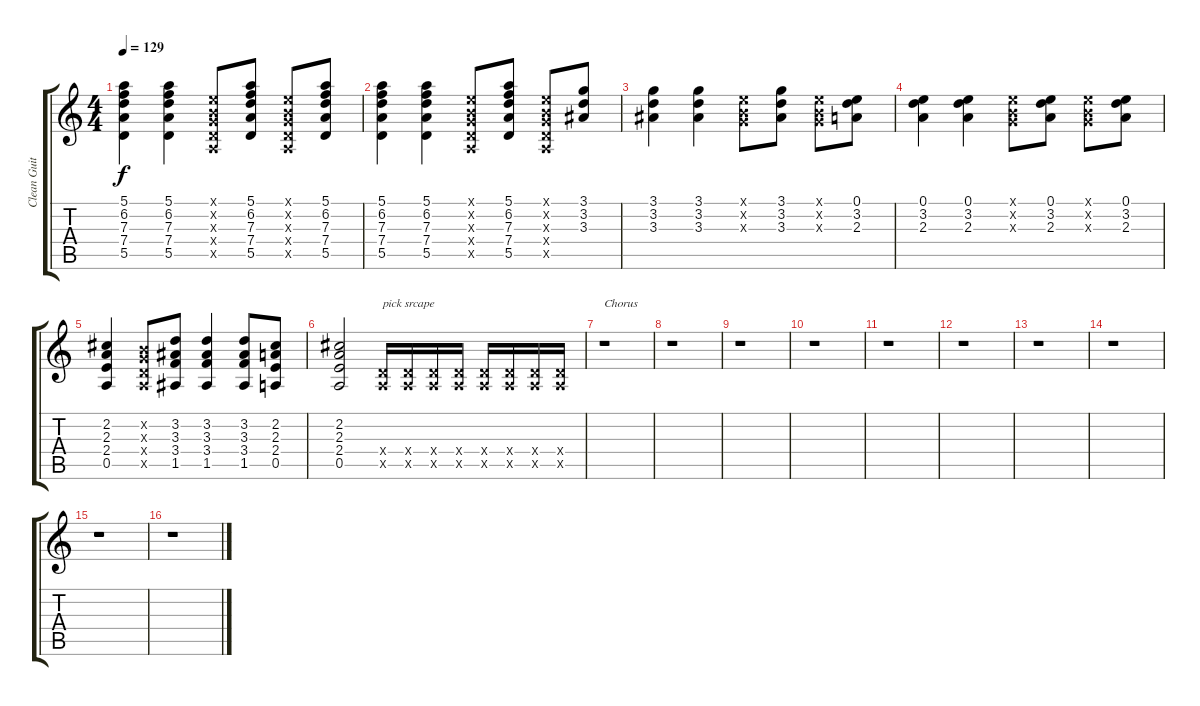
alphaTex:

\track ("Clean Guitar" "Clean Guit") {instrument electricguitarclean}
\staff {score tabs}
\tuning (E4 B3 G3 D3 A2 E2) {hide}
\ts (4 4)
\tempo 129
\clef g2
\ks c
(5.1 6.2 7.3 7.4 5.5).4{dy f} (5.1 6.2 7.3 7.4 5.5).4 (0.1{x} 0.2{x} 0.3{x} 0.4{x} 0.5{x}).8 (5.1 6.2 7.3 7.4 5.5).8 (0.1{x} 0.2{x} 0.3{x} 0.4{x} 0.5{x}).8 (5.1 6.2 7.3 7.4 5.5).8 |
(5.1 6.2 7.3 7.4 5.5).4 (5.1 6.2 7.3 7.4 5.5).4 (0.1{x} 0.2{x} 0.3{x} 0.4{x} 0.5{x}).8 (5.1 6.2 7.3 7.4 5.5).8 (0.1{x} 0.2{x} 0.3{x} 0.4{x} 0.5{x}).8 (3.1 3.2 3.3).8 |
(3.1 3.2 3.3).4 (3.1 3.2 3.3).4 (0.1{x} 0.2{x} 0.3{x}).8 (3.1 3.2 3.3).8 (0.1{x} 0.2{x} 0.3{x}).8 (0.1 3.2 2.3).8 |
(0.1 3.2 2.3).4 (0.1 3.2 2.3).4 (0.1{x} 0.2{x} 0.3{x}).8 (0.1 3.2 2.3).8 (0.1{x} 0.2{x} 0.3{x}).8 (0.1 3.2 2.3).8 |
(2.2 2.3 2.4 0.5).4 (0.2{x} 0.3{x} 0.4{x} 0.5{x}).8 (3.2 3.3 3.4 1.5).8 (3.2 3.3 3.4 1.5).4 (3.2 3.3 3.4 1.5).8 (2.2 2.3 2.4 0.5).8 |
(2.2 2.3 2.4 0.5).2 (0.4{x} 0.5{x}).16{txt "pick srcape"} (0.4{x} 0.5{x}).16 (0.4{x} 0.5{x}).16 (0.4{x} 0.5{x}).16 (0.4{x} 0.5{x}).16 (0.4{x} 0.5{x}).16 (0.4{x} 0.5{x}).16 (0.4{x} 0.5{x}).16 |
r.1{txt "Chorus"} |
r.1 |
r.1 |
r.1 |
r.1 |
r.1 |
r.1 |
r.1 |
r.1 |
r.1
